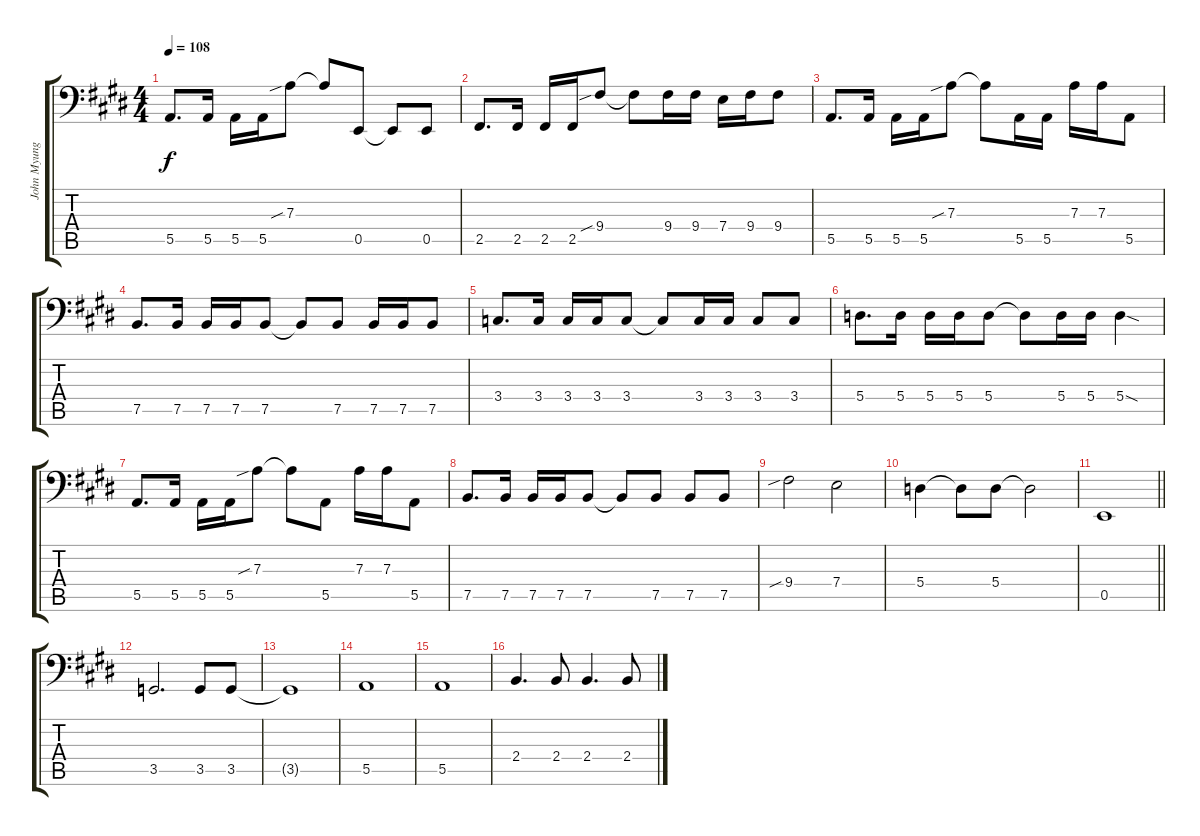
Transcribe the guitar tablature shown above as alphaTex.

\track ("John Myung" "John Myung") {instrument electricbassfinger}
\staff {score tabs}
\tuning (C3 G2 D2 A1 E1 B0) {hide}
\ts (4 4)
\tempo 108
\clef f4
\ks e
5.5.8{d dy f} 5.5.16 5.5.16 5.5.16 7.3{sib}.8 7.3{t}.8 0.5.8 0.5{t}.8 0.5.8 |
2.5.8{d} 2.5.16 2.5.16 2.5.16 9.4{sib}.8 9.4{t}.8 9.4.16 9.4.16 7.4.16 9.4.16 9.4.8 |
5.5.8{d} 5.5.16 5.5.16 5.5.16 7.3{sib}.8 7.3{t}.8 5.5.16 5.5.16 7.3.16 7.3.16 5.5.8 |
7.5.8{d} 7.5.16 7.5.16 7.5.16 7.5.8 7.5{t}.8 7.5.8 7.5.16 7.5.16 7.5.8 |
3.4.8{d} 3.4.16 3.4.16 3.4.16 3.4.8 3.4{t}.8 3.4.16 3.4.16 3.4.8 3.4.8 |
5.4.8{d} 5.4.16 5.4.16 5.4.16 5.4.8 5.4{t}.8 5.4.16 5.4.16 5.4{sod}.4 |
5.5.8{d} 5.5.16 5.5.16 5.5.16 7.3{sib}.8 7.3{t}.8 5.5.8 7.3.16 7.3.16 5.5.8 |
7.5.8{d} 7.5.16 7.5.16 7.5.16 7.5.8 7.5{t}.8 7.5.8 7.5.8 7.5.8 |
9.4{sib}.2 7.4.2 |
5.4.4 5.4{t}.8 5.4.8 5.4{t}.2 |
\barLineRight lightlight
0.5.1 |
3.5.2{d} 3.5.8 3.5.8 |
3.5{t}.1 |
5.5.1 |
5.5.1 |
2.4.4{d} 2.4.8 2.4.4{d} 2.4.8
